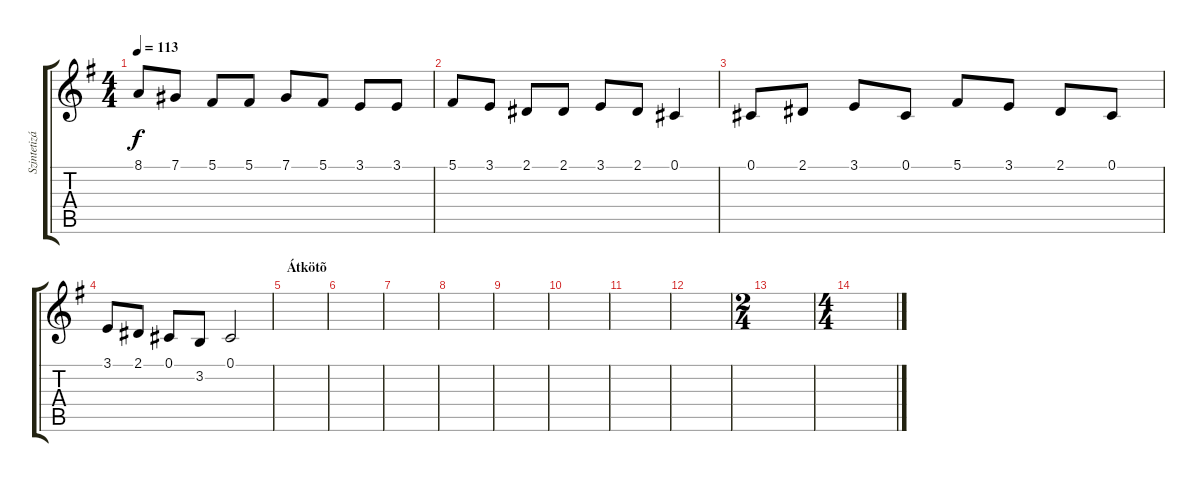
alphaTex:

\track ("Szintetizátor 1" "Szintetizá") {instrument stringensemble2}
\staff {score tabs}
\tuning (Db4 Ab3 E3 B2 Gb2 Db2) {hide}
\ts (4 4)
\tempo 113
\clef g2
\ks g
8.1.8{dy f} 7.1.8 5.1.8 5.1.8 7.1.8 5.1.8 3.1.8 3.1.8 |
5.1.8 3.1.8 2.1.8 2.1.8 3.1.8 2.1.8 0.1.4 |
0.1.8 2.1.8 3.1.8 0.1.8 5.1.8 3.1.8 2.1.8 0.1.8 |
3.1.8 2.1.8 0.1.8 3.2.8 0.1.2 |
\section ("" "Átkötõ")
|
|
|
|
|
|
|
|
\ts (2 4)
|
\ts (4 4)
